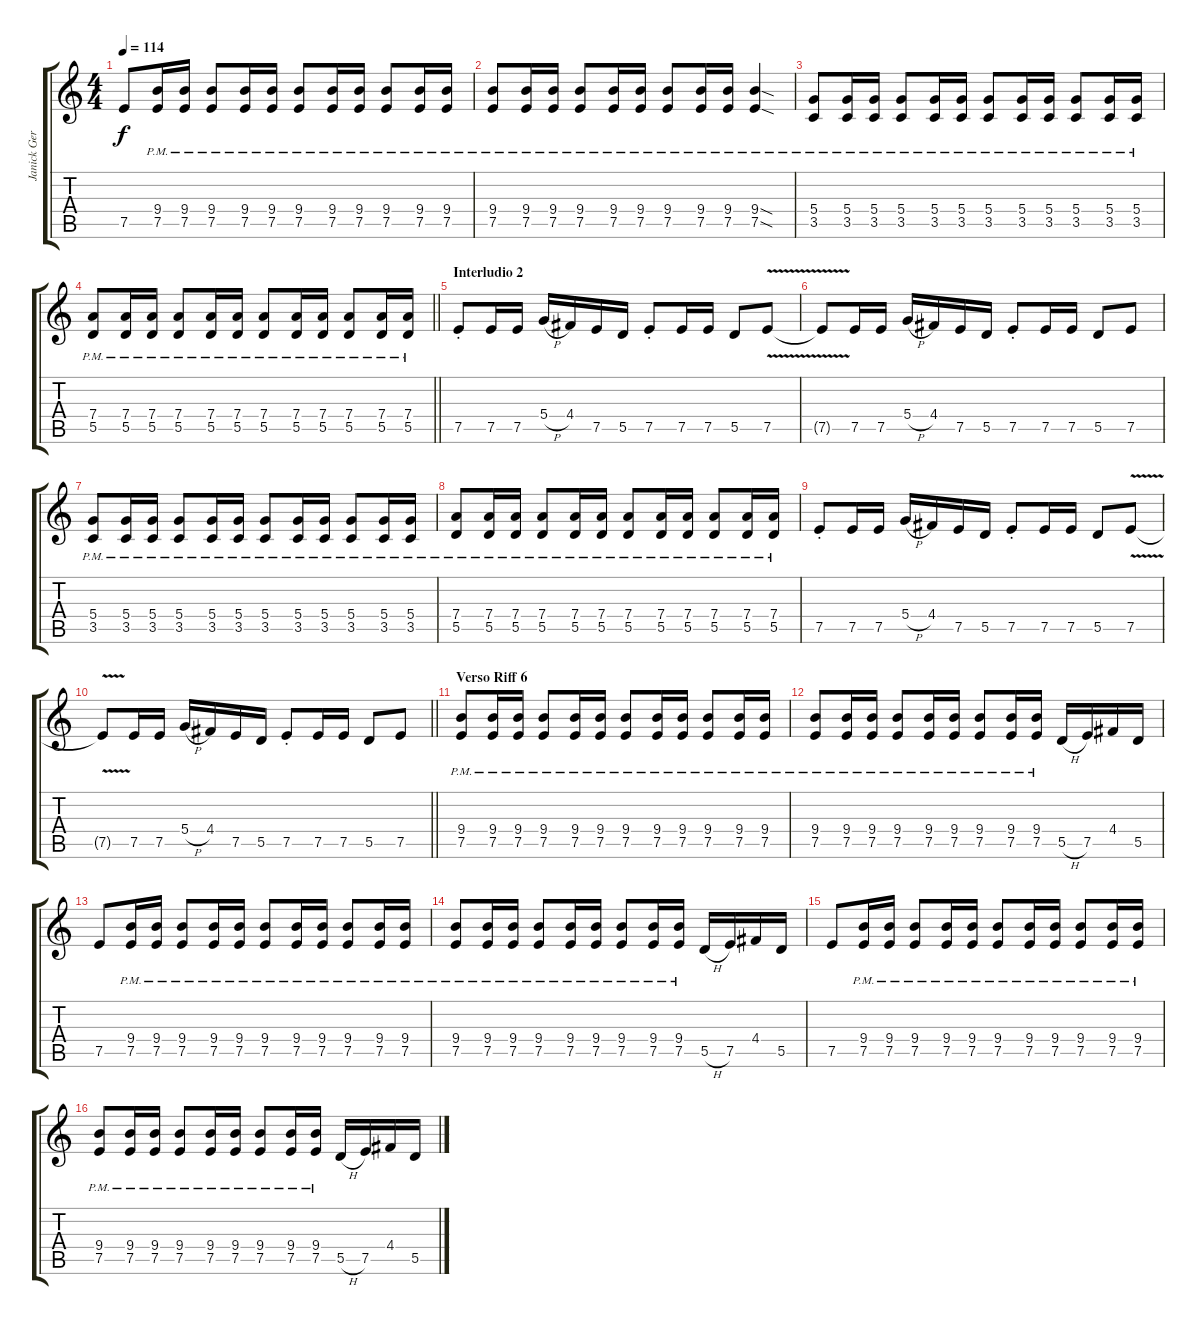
\track ("Janick Gers" "Janick Ger") {instrument distortionguitar}
\staff {score tabs}
\tuning (E4 B3 G3 D3 A2 E2) {hide}
\ts (4 4)
\tempo 114
\clef g2
\ks c
7.5.8{dy f} (9.4{pm} 7.5{pm}).16 (9.4{pm} 7.5{pm}).16 (9.4{pm} 7.5{pm}).8 (9.4{pm} 7.5{pm}).16 (9.4{pm} 7.5{pm}).16 (9.4{pm} 7.5{pm}).8 (9.4{pm} 7.5{pm}).16 (9.4{pm} 7.5{pm}).16 (9.4{pm} 7.5{pm}).8 (9.4{pm} 7.5{pm}).16 (9.4{pm} 7.5{pm}).16 |
(9.4{pm} 7.5{pm}).8 (9.4{pm} 7.5{pm}).16 (9.4{pm} 7.5{pm}).16 (9.4{pm} 7.5{pm}).8 (9.4{pm} 7.5{pm}).16 (9.4{pm} 7.5{pm}).16 (9.4{pm} 7.5{pm}).8 (9.4{pm} 7.5{pm}).16 (9.4{pm} 7.5{pm}).16 (9.4{sod pm} 7.5{sod pm}).4 |
(5.4{pm} 3.5{pm}).8 (5.4{pm} 3.5{pm}).16 (5.4{pm} 3.5{pm}).16 (5.4{pm} 3.5{pm}).8 (5.4{pm} 3.5{pm}).16 (5.4{pm} 3.5{pm}).16 (5.4{pm} 3.5{pm}).8 (5.4{pm} 3.5{pm}).16 (5.4{pm} 3.5{pm}).16 (5.4{pm} 3.5{pm}).8 (5.4{pm} 3.5{pm}).16 (5.4{pm} 3.5{pm}).16 |
\barLineRight lightlight
(7.4{pm} 5.5{pm}).8 (7.4{pm} 5.5{pm}).16 (7.4{pm} 5.5{pm}).16 (7.4{pm} 5.5{pm}).8 (7.4{pm} 5.5{pm}).16 (7.4{pm} 5.5{pm}).16 (7.4{pm} 5.5{pm}).8 (7.4{pm} 5.5{pm}).16 (7.4{pm} 5.5{pm}).16 (7.4{pm} 5.5{pm}).8 (7.4{pm} 5.5{pm}).16 (7.4{pm} 5.5{pm}).16 |
\section ("" "Interludio 2")
7.5{st}.8 7.5.16 7.5.16 5.4{h}.16 4.4.16 7.5.16 5.5.16 7.5{st}.8 7.5.16 7.5.16 5.5.8 7.5{v}.8 |
7.5{t}.8 7.5.16 7.5.16 5.4{h}.16 4.4.16 7.5.16 5.5.16 7.5{st}.8 7.5.16 7.5.16 5.5.8 7.5.8 |
(5.4{pm} 3.5{pm}).8 (5.4{pm} 3.5{pm}).16 (5.4{pm} 3.5{pm}).16 (5.4{pm} 3.5{pm}).8 (5.4{pm} 3.5{pm}).16 (5.4{pm} 3.5{pm}).16 (5.4{pm} 3.5{pm}).8 (5.4{pm} 3.5{pm}).16 (5.4{pm} 3.5{pm}).16 (5.4{pm} 3.5{pm}).8 (5.4{pm} 3.5{pm}).16 (5.4{pm} 3.5{pm}).16 |
(7.4{pm} 5.5{pm}).8 (7.4{pm} 5.5{pm}).16 (7.4{pm} 5.5{pm}).16 (7.4{pm} 5.5{pm}).8 (7.4{pm} 5.5{pm}).16 (7.4{pm} 5.5{pm}).16 (7.4{pm} 5.5{pm}).8 (7.4{pm} 5.5{pm}).16 (7.4{pm} 5.5{pm}).16 (7.4{pm} 5.5{pm}).8 (7.4{pm} 5.5{pm}).16 (7.4{pm} 5.5{pm}).16 |
7.5{st}.8 7.5.16 7.5.16 5.4{h}.16 4.4.16 7.5.16 5.5.16 7.5{st}.8 7.5.16 7.5.16 5.5.8 7.5{v}.8 |
\barLineRight lightlight
7.5{t}.8 7.5.16 7.5.16 5.4{h}.16 4.4.16 7.5.16 5.5.16 7.5{st}.8 7.5.16 7.5.16 5.5.8 7.5.8 |
\section ("" "Verso Riff 6")
(9.4{pm} 7.5{pm}).8 (9.4{pm} 7.5{pm}).16 (9.4{pm} 7.5{pm}).16 (9.4{pm} 7.5{pm}).8 (9.4{pm} 7.5{pm}).16 (9.4{pm} 7.5{pm}).16 (9.4{pm} 7.5{pm}).8 (9.4{pm} 7.5{pm}).16 (9.4{pm} 7.5{pm}).16 (9.4{pm} 7.5{pm}).8 (9.4{pm} 7.5{pm}).16 (9.4{pm} 7.5{pm}).16 |
(9.4{pm} 7.5{pm}).8 (9.4{pm} 7.5{pm}).16 (9.4{pm} 7.5{pm}).16 (9.4{pm} 7.5{pm}).8 (9.4{pm} 7.5{pm}).16 (9.4{pm} 7.5{pm}).16 (9.4{pm} 7.5{pm}).8 (9.4{pm} 7.5{pm}).16 (9.4{pm} 7.5{pm}).16 5.5{h}.16 7.5.16 4.4.16 5.5.16 |
7.5.8 (9.4{pm} 7.5{pm}).16 (9.4{pm} 7.5{pm}).16 (9.4{pm} 7.5{pm}).8 (9.4{pm} 7.5{pm}).16 (9.4{pm} 7.5{pm}).16 (9.4{pm} 7.5{pm}).8 (9.4{pm} 7.5{pm}).16 (9.4{pm} 7.5{pm}).16 (9.4{pm} 7.5{pm}).8 (9.4{pm} 7.5{pm}).16 (9.4{pm} 7.5{pm}).16 |
(9.4{pm} 7.5{pm}).8 (9.4{pm} 7.5{pm}).16 (9.4{pm} 7.5{pm}).16 (9.4{pm} 7.5{pm}).8 (9.4{pm} 7.5{pm}).16 (9.4{pm} 7.5{pm}).16 (9.4{pm} 7.5{pm}).8 (9.4{pm} 7.5{pm}).16 (9.4{pm} 7.5{pm}).16 5.5{h}.16 7.5.16 4.4.16 5.5.16 |
7.5.8 (9.4{pm} 7.5{pm}).16 (9.4{pm} 7.5{pm}).16 (9.4{pm} 7.5{pm}).8 (9.4{pm} 7.5{pm}).16 (9.4{pm} 7.5{pm}).16 (9.4{pm} 7.5{pm}).8 (9.4{pm} 7.5{pm}).16 (9.4{pm} 7.5{pm}).16 (9.4{pm} 7.5{pm}).8 (9.4{pm} 7.5{pm}).16 (9.4{pm} 7.5{pm}).16 |
(9.4{pm} 7.5{pm}).8 (9.4{pm} 7.5{pm}).16 (9.4{pm} 7.5{pm}).16 (9.4{pm} 7.5{pm}).8 (9.4{pm} 7.5{pm}).16 (9.4{pm} 7.5{pm}).16 (9.4{pm} 7.5{pm}).8 (9.4{pm} 7.5{pm}).16 (9.4{pm} 7.5{pm}).16 5.5{h}.16 7.5.16 4.4.16 5.5.16
